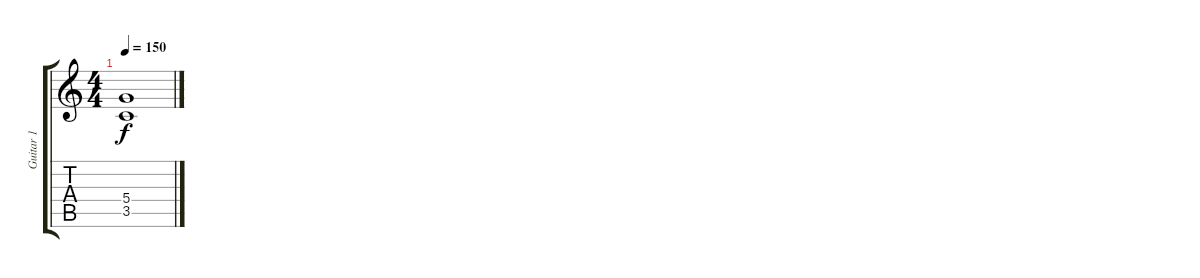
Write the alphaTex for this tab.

\track ("Guitar 1" "Guitar 1") {instrument distortionguitar}
\staff {score tabs}
\tuning (E4 B3 G3 D3 A2 E2) {hide}
\ts (4 4)
\tempo 150
\clef g2
\ks c
(5.4{t} 3.5{t}).1{dy f}
